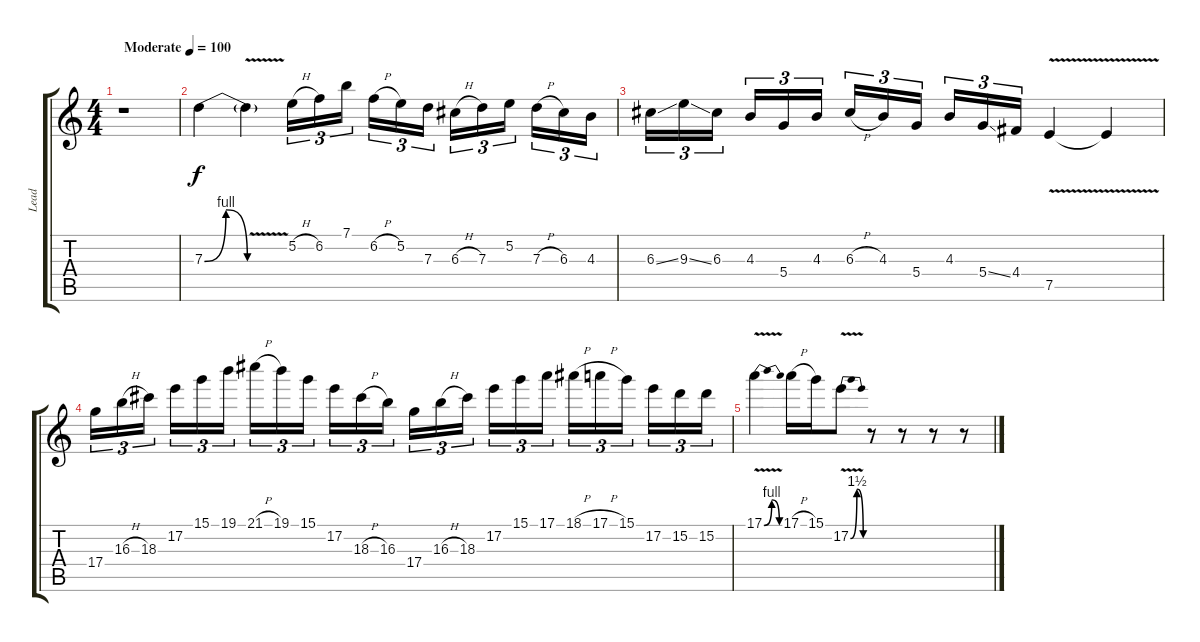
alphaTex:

\track ("Lead" "Lead") {instrument distortionguitar}
\staff {score tabs}
\tuning (E4 B3 G3 D3 A2 E2) {hide}
\ts (4 4)
\tempo (100 "Moderate")
\clef g2
\ks c
r.1{dy f instrument distortionguitar} |
7.3{be (bendrelease 0 0 30 4 55 4 60 0)}.4 7.3{v t}.4 5.2{h}.16{tu (3 2)} 6.2.16{tu (3 2)} 7.1.16{tu (3 2)} 6.2{h}.16{tu (3 2)} 5.2.16{tu (3 2)} 7.3.16{tu (3 2)} 6.3{h}.16{tu (3 2)} 7.3.16{tu (3 2)} 5.2.16{tu (3 2)} 7.3{h}.16{tu (3 2)} 6.3.16{tu (3 2)} 4.3.16{tu (3 2)} |
6.3{ss}.16{tu (3 2)} 9.3{ss}.16{tu (3 2)} 6.3.16{tu (3 2)} 4.3.16{tu (3 2)} 5.4.16{tu (3 2)} 4.3.16{tu (3 2)} 6.3{h}.16{tu (3 2)} 4.3.16{tu (3 2)} 5.4.16{tu (3 2)} 4.3.16{tu (3 2)} 5.4{ss}.16{tu (3 2)} 4.4.16{tu (3 2)} 7.5{v}.4 7.5{t}.4 |
17.4.16{tu (3 2)} 16.3{h}.16{tu (3 2)} 18.3.16{tu (3 2)} 17.2.16{tu (3 2)} 15.1.16{tu (3 2)} 19.1.16{tu (3 2)} 21.1{h}.16{tu (3 2)} 19.1.16{tu (3 2)} 15.1.16{tu (3 2)} 17.2.16{tu (3 2)} 18.3{h}.16{tu (3 2)} 16.3.16{tu (3 2)} 17.4.16{tu (3 2)} 16.3{h}.16{tu (3 2)} 18.3.16{tu (3 2)} 17.2.16{tu (3 2)} 15.1.16{tu (3 2)} 17.1.16{tu (3 2)} 18.1{h}.16{tu (3 2)} 17.1{h}.16{tu (3 2)} 15.1.16{tu (3 2)} 17.2.16{tu (3 2)} 15.2.16{tu (3 2)} 15.2.16{tu (3 2)} |
17.1{be (bendrelease 0 0 30 4 45 4 60 0) v}.4 17.1{h}.16 15.1.16 17.2{be (bendrelease 0 0 15 6 50 6 60 0) v}.8 r.8 r.8 r.8 r.8
